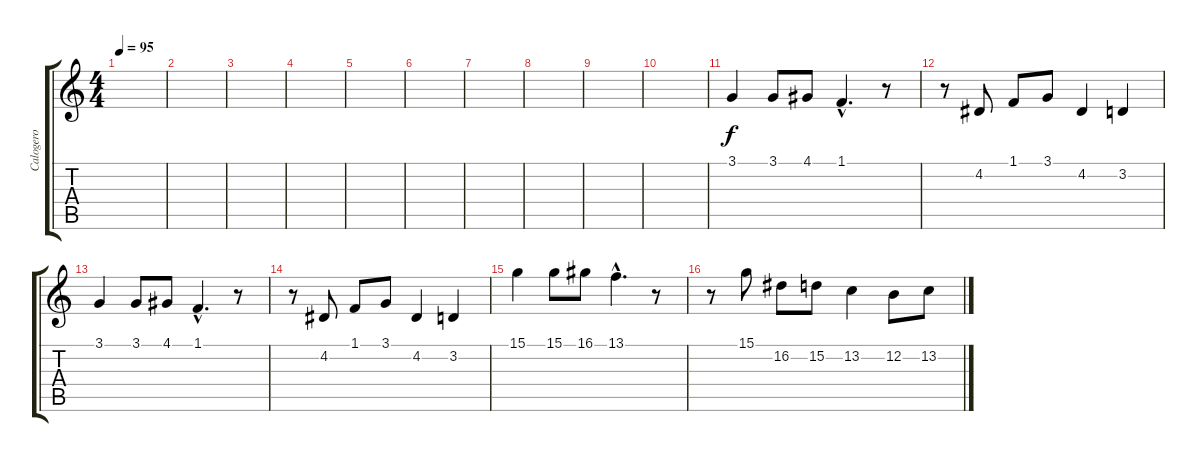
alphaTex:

\track ("Calogero" "Calogero") {instrument altosax}
\staff {score tabs}
\tuning (E4 B3 G3 D3 A2 E2) {hide}
\ts (4 4)
\tempo 95
\clef g2
\ks c
|
|
|
|
|
|
|
|
|
|
3.1.4 3.1.8 4.1.8 1.1{hac}.4{d} r.8 |
r.8 4.2.8 1.1.8 3.1.8 4.2.4 3.2.4 |
3.1.4 3.1.8 4.1.8 1.1{hac}.4{d} r.8 |
r.8 4.2.8 1.1.8 3.1.8 4.2.4 3.2.4 |
15.1.4 15.1.8 16.1.8 13.1{hac}.4{d} r.8 |
r.8 15.1.8 16.2.8 15.2.8 13.2.4 12.2.8 13.2.8
